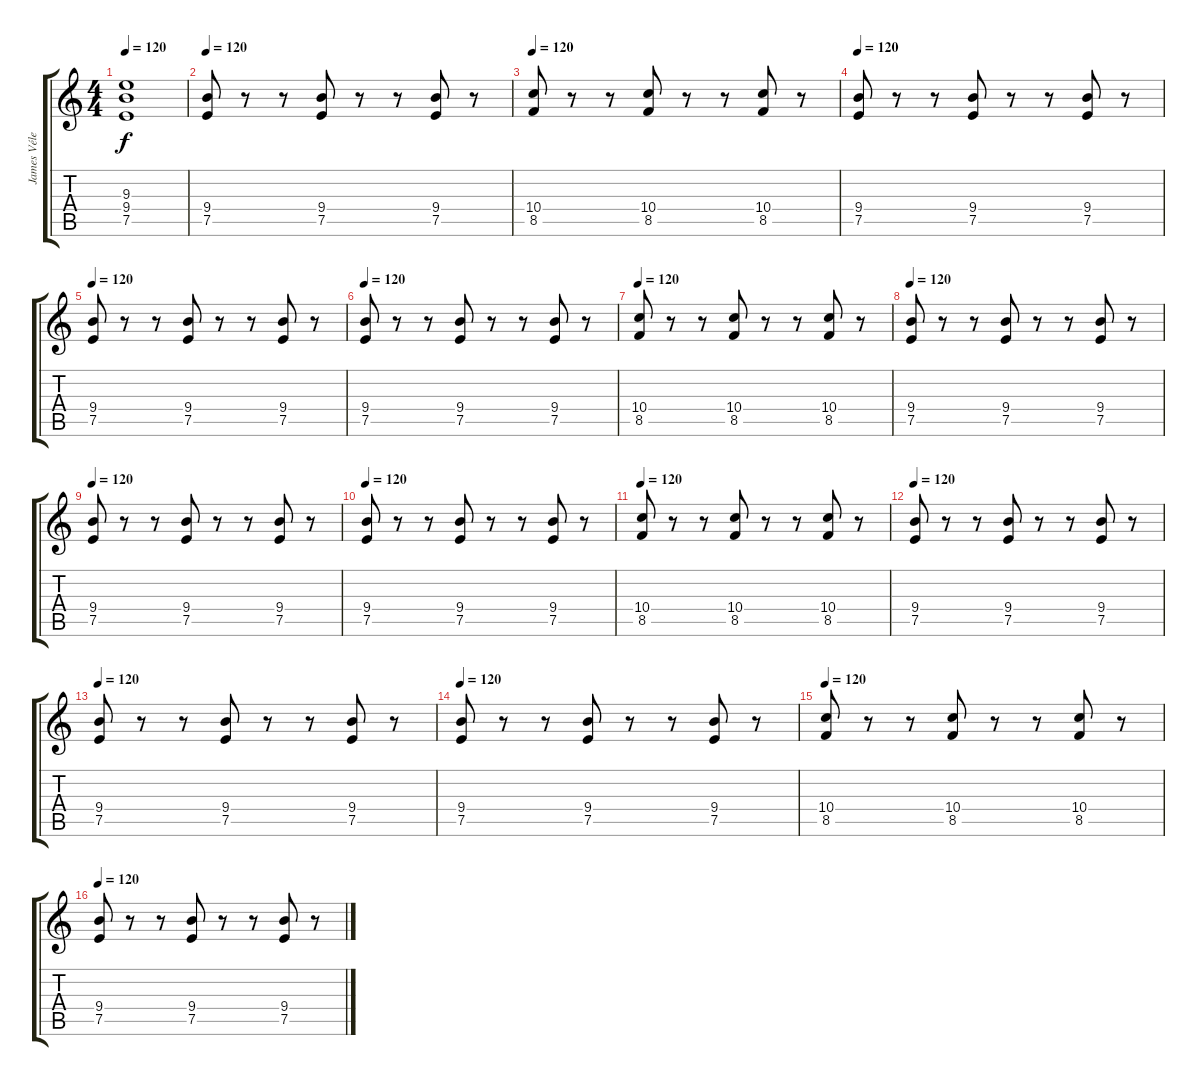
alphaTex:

\track ("James Vélez" "James Véle") {instrument distortionguitar}
\staff {score tabs}
\tuning (E4 B3 G3 D3 A2 E2) {hide}
\ts (4 4)
\tempo 120
\clef g2
\ks c
(9.3{t} 9.4{t} 7.5{t}).1{dy f} |
\tempo 120
(9.4 7.5).8 r.8 r.8 (9.4 7.5).8 r.8 r.8 (9.4 7.5).8 r.8 |
\tempo 120
(10.4 8.5).8 r.8 r.8 (10.4 8.5).8 r.8 r.8 (10.4 8.5).8 r.8 |
\tempo 120
(9.4 7.5).8 r.8 r.8 (9.4 7.5).8 r.8 r.8 (9.4 7.5).8 r.8 |
\tempo 120
(9.4 7.5).8 r.8 r.8 (9.4 7.5).8 r.8 r.8 (9.4 7.5).8 r.8 |
\tempo 120
(9.4 7.5).8 r.8 r.8 (9.4 7.5).8 r.8 r.8 (9.4 7.5).8 r.8 |
\tempo 120
(10.4 8.5).8 r.8 r.8 (10.4 8.5).8 r.8 r.8 (10.4 8.5).8 r.8 |
\tempo 120
(9.4 7.5).8 r.8 r.8 (9.4 7.5).8 r.8 r.8 (9.4 7.5).8 r.8 |
\tempo 120
(9.4 7.5).8 r.8 r.8 (9.4 7.5).8 r.8 r.8 (9.4 7.5).8 r.8 |
\tempo 120
(9.4 7.5).8 r.8 r.8 (9.4 7.5).8 r.8 r.8 (9.4 7.5).8 r.8 |
\tempo 120
(10.4 8.5).8 r.8 r.8 (10.4 8.5).8 r.8 r.8 (10.4 8.5).8 r.8 |
\tempo 120
(9.4 7.5).8 r.8 r.8 (9.4 7.5).8 r.8 r.8 (9.4 7.5).8 r.8 |
\tempo 120
(9.4 7.5).8 r.8 r.8 (9.4 7.5).8 r.8 r.8 (9.4 7.5).8 r.8 |
\tempo 120
(9.4 7.5).8 r.8 r.8 (9.4 7.5).8 r.8 r.8 (9.4 7.5).8 r.8 |
\tempo 120
(10.4 8.5).8 r.8 r.8 (10.4 8.5).8 r.8 r.8 (10.4 8.5).8 r.8 |
\tempo 120
(9.4 7.5).8 r.8 r.8 (9.4 7.5).8 r.8 r.8 (9.4 7.5).8 r.8
